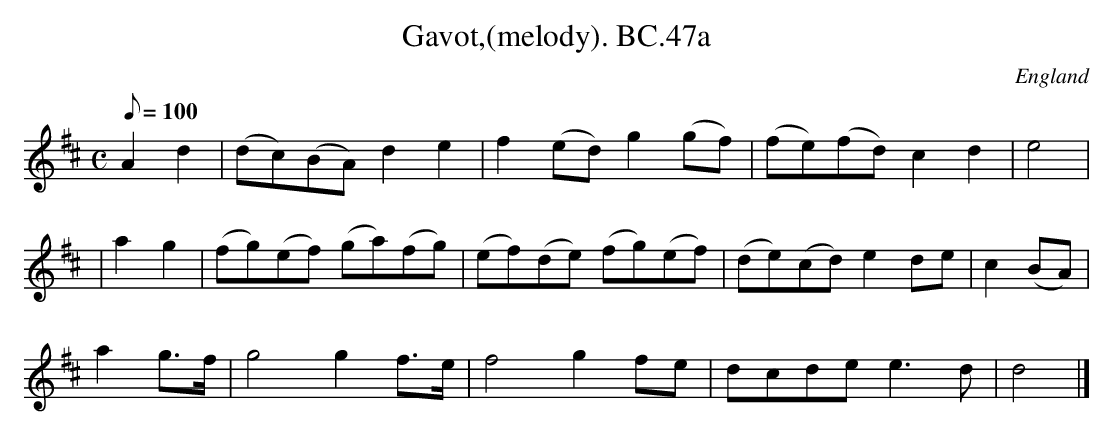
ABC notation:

X:1
T:Gavot,(melody). BC.47a
M:C
L:1/8
Q:100
O:England
K:D
A2 d2 | (dc)(BA) d2 e2 | f2 (ed) g2 (gf) | (fe)(fd) c2 d2| e4 |!|
 a2 g2 | (fg)(ef) (ga)(fg) | (ef)(de) (fg)(ef)| (de)(cd) e2 de | c2 (BA)
|!
 a2 g>f | g4 g2 f>e | f4 g2 fe | dcde e3 d | d4|]
